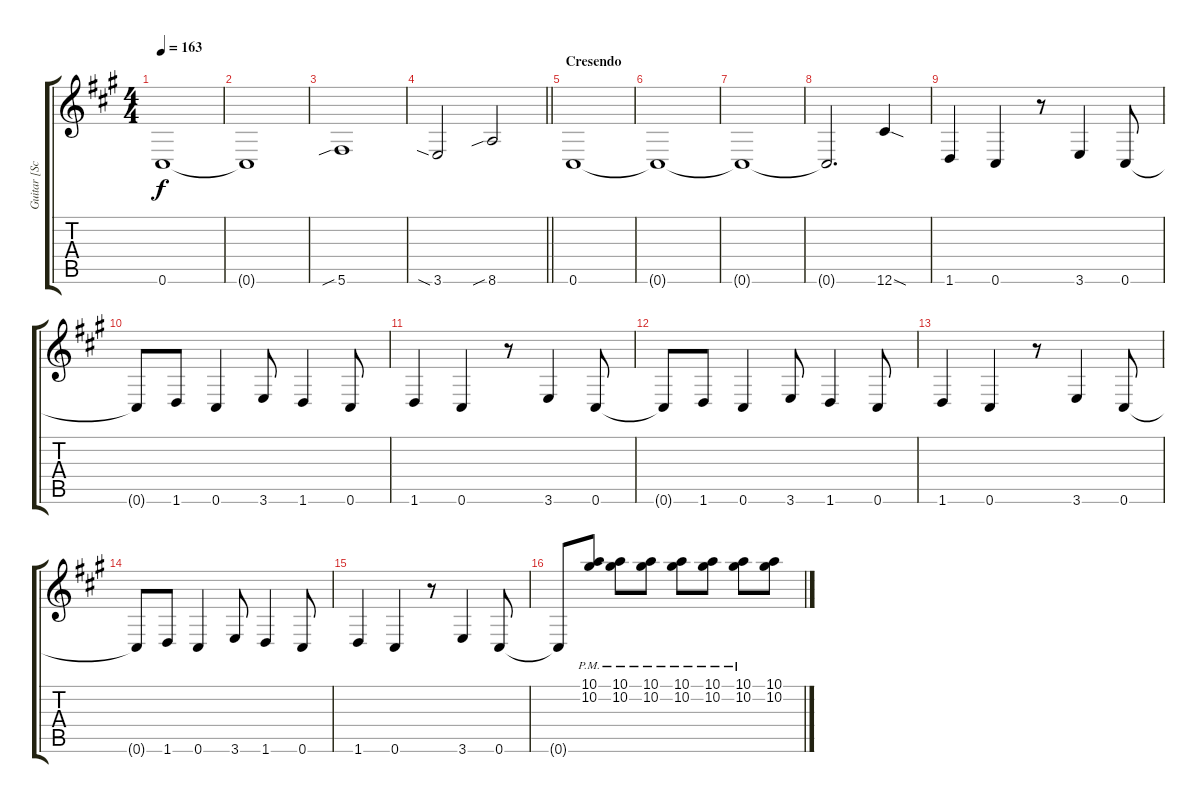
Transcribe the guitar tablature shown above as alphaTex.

\track ("Guitar [Scott Henry]" "Guitar [Sc") {instrument distortionguitar}
\staff {score tabs}
\tuning (B3 Bb3 Gb3 Db3 Ab2 Db2) {hide}
\ts (4 4)
\tempo 163
\clef g2
\ks a
0.6.1{dy f} |
0.6{t}.1 |
5.6{sib}.1 |
\barLineRight lightlight
3.6{sia}.2 8.6{sib}.2 |
\section ("" "Cresendo")
0.6.1 |
0.6{t}.1 |
0.6{t}.1 |
0.6{t}.2{d} 12.6{sod}.4 |
1.6.4 0.6.4 r.8 3.6.4 0.6.8 |
0.6{t}.8 1.6.8 0.6.4 3.6.8 1.6.4 0.6.8 |
1.6.4 0.6.4 r.8 3.6.4 0.6.8 |
0.6{t}.8 1.6.8 0.6.4 3.6.8 1.6.4 0.6.8 |
1.6.4 0.6.4 r.8 3.6.4 0.6.8 |
0.6{t}.8 1.6.8 0.6.4 3.6.8 1.6.4 0.6.8 |
1.6.4 0.6.4 r.8 3.6.4 0.6.8 |
0.6{t}.8 (10.1{pm} 10.2{pm}).8 (10.1{pm} 10.2{pm}).8 (10.1{pm} 10.2{pm}).8 (10.1{pm} 10.2{pm}).8 (10.1{pm} 10.2{pm}).8 (10.1{pm} 10.2{pm}).8 (10.1 10.2).8
